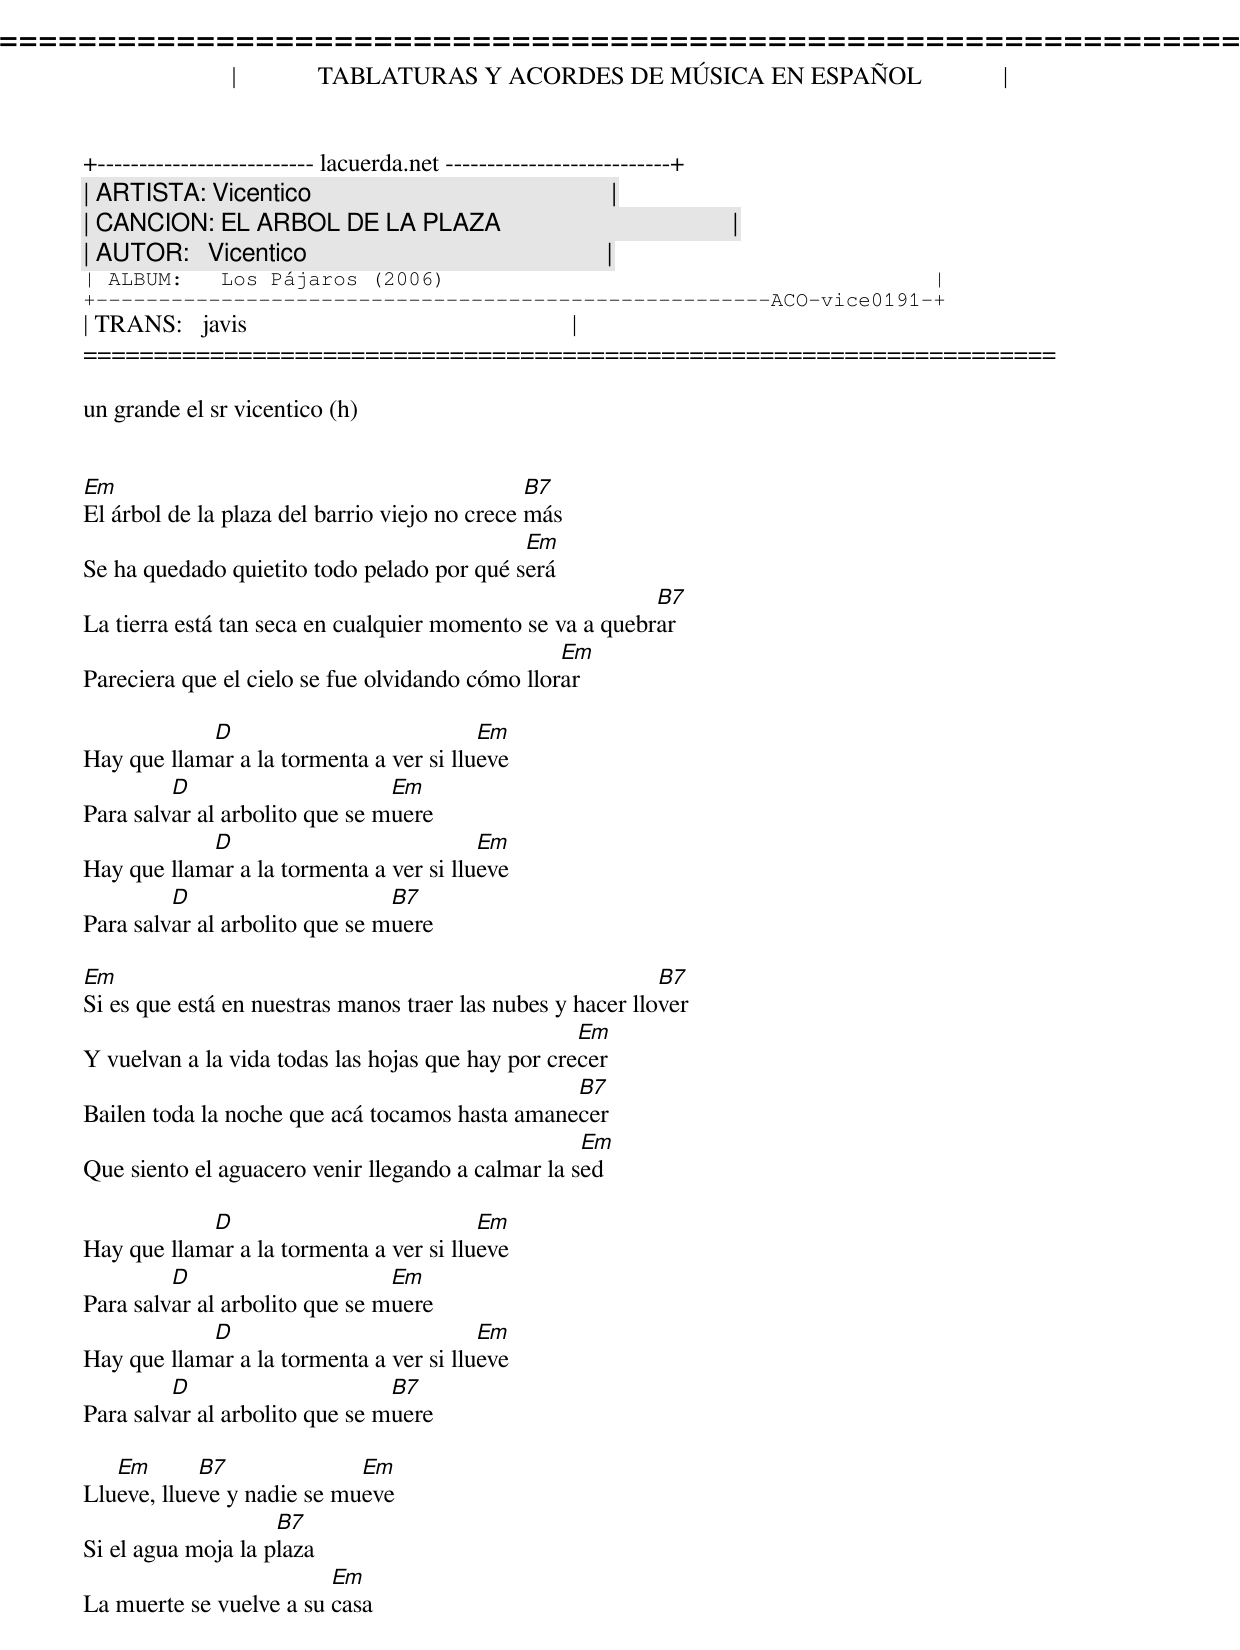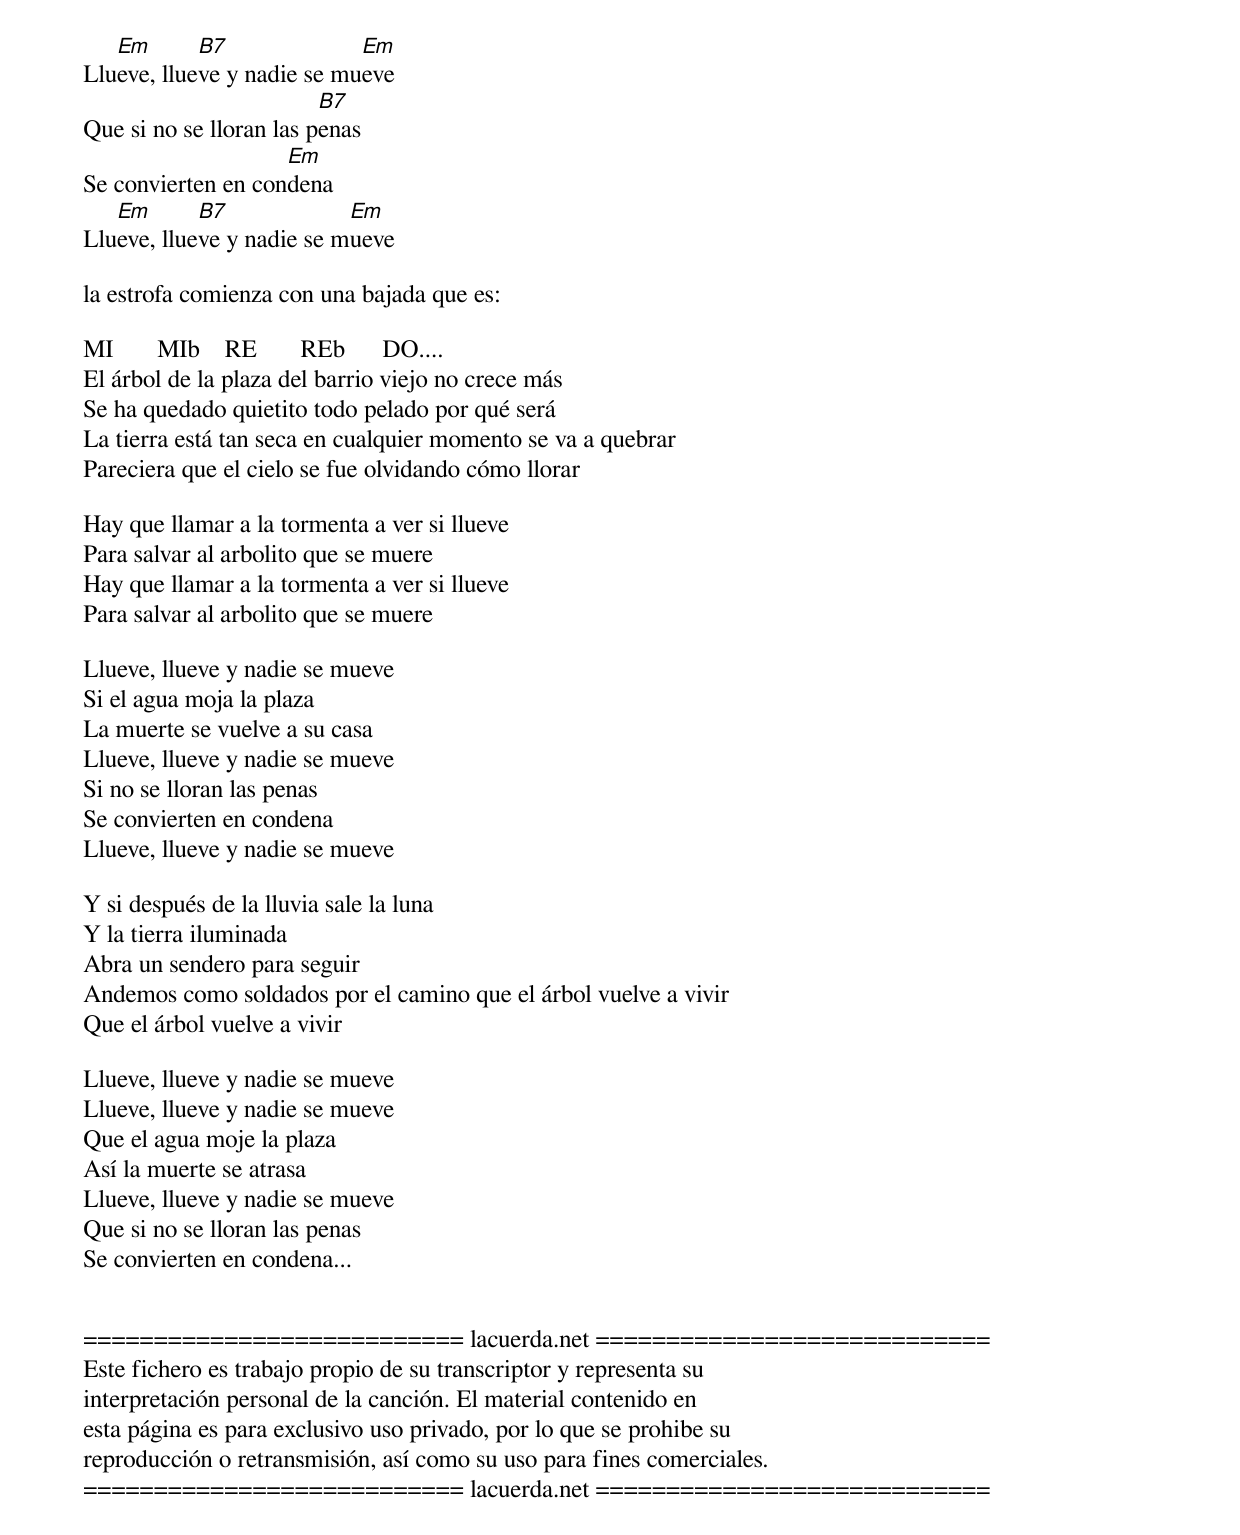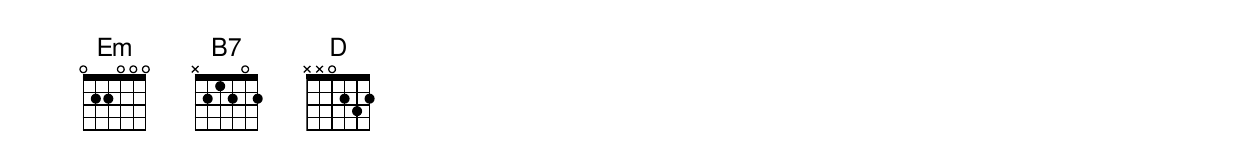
=====================================================================
|             TABLATURAS Y ACORDES DE MÚSICA EN ESPAÑOL             |
+-------------------------- lacuerda.net ---------------------------+
| ARTISTA: Vicentico                                                |
| CANCION: EL ARBOL DE LA PLAZA                                     |
| AUTOR:   Vicentico                                                |
| ALBUM:   Los Pájaros (2006)                                       |
+------------------------------------------------------ACO-vice0191-+
| TRANS:   javis                                                    |
=====================================================================

un grande el sr vicentico (h)


Em                                             B7
El árbol de la plaza del barrio viejo no crece más
                                            Em
Se ha quedado quietito todo pelado por qué será
                                                          B7
La tierra está tan seca en cualquier momento se va a quebrar
                                                 Em
Pareciera que el cielo se fue olvidando cómo llorar

            D                            Em
Hay que llamar a la tormenta a ver si llueve
         D                      Em
Para salvar al arbolito que se muere
            D                            Em
Hay que llamar a la tormenta a ver si llueve
         D                      B7
Para salvar al arbolito que se muere

Em                                                          B7
Si es que está en nuestras manos traer las nubes y hacer llover
                                                   Em
Y vuelvan a la vida todas las hojas que hay por crecer
                                                B7
Bailen toda la noche que acá tocamos hasta amanecer
                                                   Em
Que siento el aguacero venir llegando a calmar la sed

            D                            Em
Hay que llamar a la tormenta a ver si llueve
         D                      Em
Para salvar al arbolito que se muere
            D                            Em
Hay que llamar a la tormenta a ver si llueve
         D                      B7
Para salvar al arbolito que se muere

   Em       B7              Em
Llueve, llueve y nadie se mueve
                    B7
Si el agua moja la plaza
                         Em
La muerte se vuelve a su casa
   Em       B7              Em
Llueve, llueve y nadie se mueve
                         B7
Que si no se lloran las penas
                    Em
Se convierten en condena
   Em       B7             Em
Llueve, llueve y nadie se mueve

la estrofa comienza con una bajada que es:

MI       MIb    RE       REb      DO....
El árbol de la plaza del barrio viejo no crece más
Se ha quedado quietito todo pelado por qué será
La tierra está tan seca en cualquier momento se va a quebrar
Pareciera que el cielo se fue olvidando cómo llorar

Hay que llamar a la tormenta a ver si llueve
Para salvar al arbolito que se muere
Hay que llamar a la tormenta a ver si llueve
Para salvar al arbolito que se muere

Llueve, llueve y nadie se mueve
Si el agua moja la plaza
La muerte se vuelve a su casa
Llueve, llueve y nadie se mueve
Si no se lloran las penas
Se convierten en condena
Llueve, llueve y nadie se mueve

Y si después de la lluvia sale la luna
Y la tierra iluminada
Abra un sendero para seguir
Andemos como soldados por el camino que el árbol vuelve a vivir
Que el árbol vuelve a vivir

Llueve, llueve y nadie se mueve
Llueve, llueve y nadie se mueve
Que el agua moje la plaza
Así la muerte se atrasa
Llueve, llueve y nadie se mueve
Que si no se lloran las penas
Se convierten en condena...


=========================== lacuerda.net ============================
Este fichero es trabajo propio de su transcriptor y representa su
interpretación personal de la canción. El material contenido en
esta página es para exclusivo uso privado, por lo que se prohibe su
reproducción o retransmisión, así como su uso para fines comerciales.
=========================== lacuerda.net ============================
